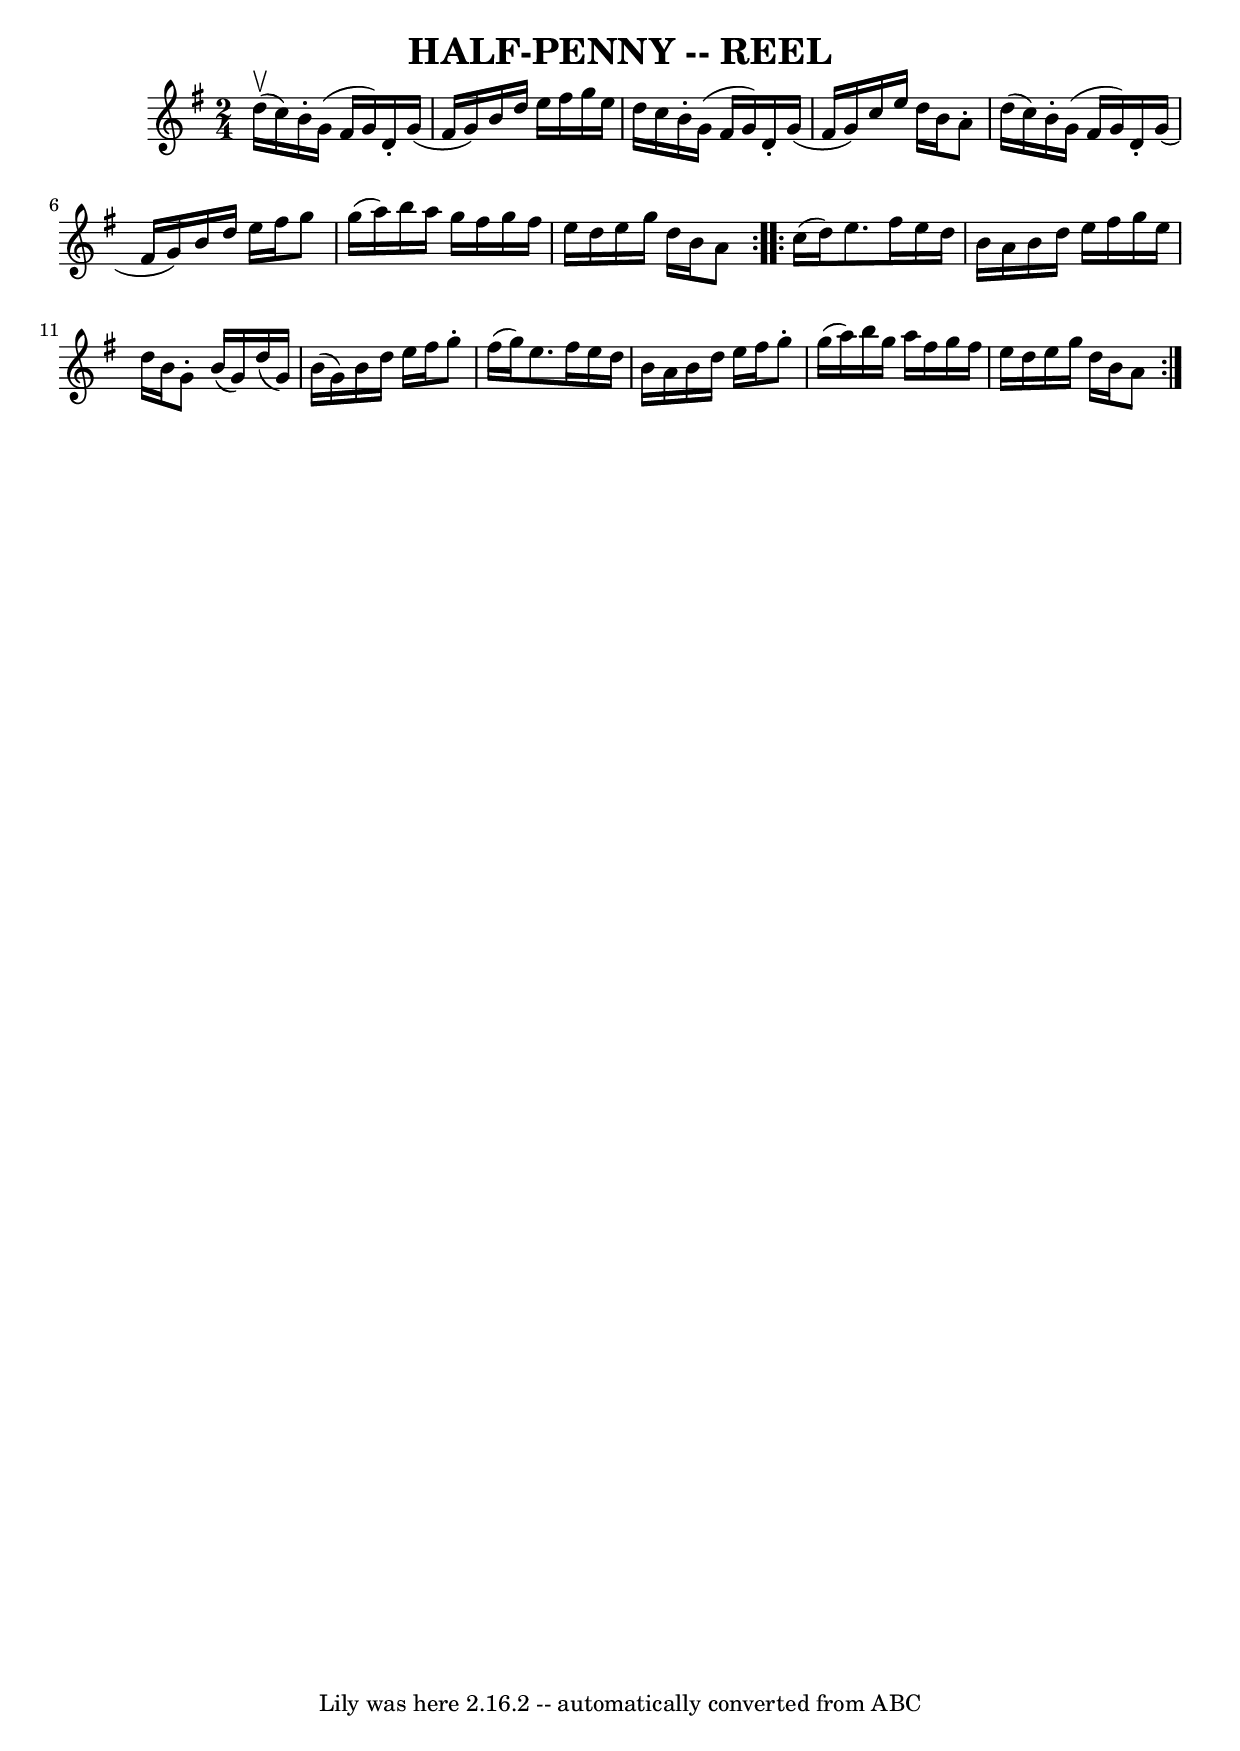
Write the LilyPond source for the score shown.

\version "2.16.2"
\include "Mammoth.ily"
\header {
  %% book = "Ryan's Mammoth Collection of Fiddle Tunes"
  crossRefNumber = "1"
  footnotes = ""
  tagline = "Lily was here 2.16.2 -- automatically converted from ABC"
  title = "HALF-PENNY -- REEL"

}
voicedefault =  {



  \repeat volta 2 {

    \time 2/4 
    \key g \major     d''16 (^\upbow c''16)    |
    b'16-.        g'16 (fis'16 g'16) d'16-. g'16 (fis'16 g'16)    |
         b'16 d''16 e''16 fis''16 g''16 e''16 d''16 c''16      |
    b'16-. g'16 (fis'16 g'16) d'16-. g'16 (fis'16         g'16)    |
    c''16 e''16 d''16 b'16 a'8-. d''16 (     c''16)    |
    b'16-. g'16 (fis'16 g'16) d'16-. g'16 (fis'16 g'16)   |
    b'16 d''16 e''16 fis''16 g''8        g''16 (a''16)    |
    b''16 a''16 g''16 fis''16 g''16        fis''16 e''16 d''16     |
    e''16 g''16 d''16 b'16 a'8 
    
  }     
  \repeat volta 2 {     c''16 (d''16)    |
    e''8.         fis''16 e''16 d''16 b'16 a'16     |
    b'16 d''16 e''16       fis''16 g''16 e''16 d''16 b'16     |
    g'8-. b'16 (     g'16) d''16 (g'16) b'16 (g'16)    |
    b'16 d''16         e''16 fis''16 g''8-. fis''16 (g''16)    |
    e''8.         fis''16 e''16 d''16 b'16 a'16     |
    b'16 d''16 e''16       fis''16 g''8-. g''16 (a''16)    |
    b''16 g''16 a''16      fis''16 g''16 fis''16 e''16 d''16     |
    e''16 g''16   
    d''16 b'16 a'8    
  }   

}

\score{
  <<

    \context Staff="default"
    {
      \voicedefault 
      
    }

  >>
  \layout {
    
  }
  \midi {
  }

}
